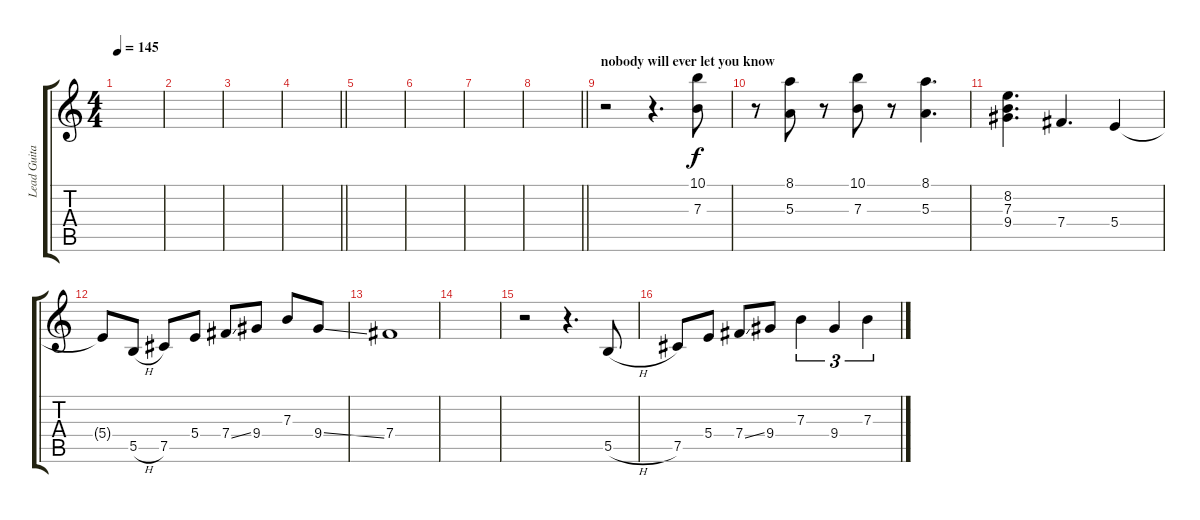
\track ("Lead Guitar" "Lead Guita") {instrument distortionguitar}
\staff {score tabs}
\tuning (Db4 Ab3 E3 B2 Gb2 Db2) {hide}
\ts (4 4)
\tempo 145
\clef g2
\ks c
|
|
|
\barLineRight lightlight
|
|
|
|
\barLineRight lightlight
|
\section ("" "nobody will ever let you know")
r.2{instrument electricguitarjazz} r.4{d} (10.1 7.3).8 |
r.8 (8.1 5.3).8 r.8 (10.1 7.3).8 r.8 (8.1 5.3).4{d} |
(8.2 7.3 9.4).4{d} 7.4.4{d} 5.4.4 |
5.4{t}.8 5.5{h}.8 7.5.8 5.4.8 7.4{ss}.8 9.4.8 7.3.8 9.4{ss}.8 |
7.4.1 |
|
r.2 r.4{d} 5.5{h}.8 |
7.5.8 5.4.8 7.4{ss}.8 9.4.8 7.3.4{tu (3 2)} 9.4.4{tu (3 2)} 7.3.4{tu (3 2)}
